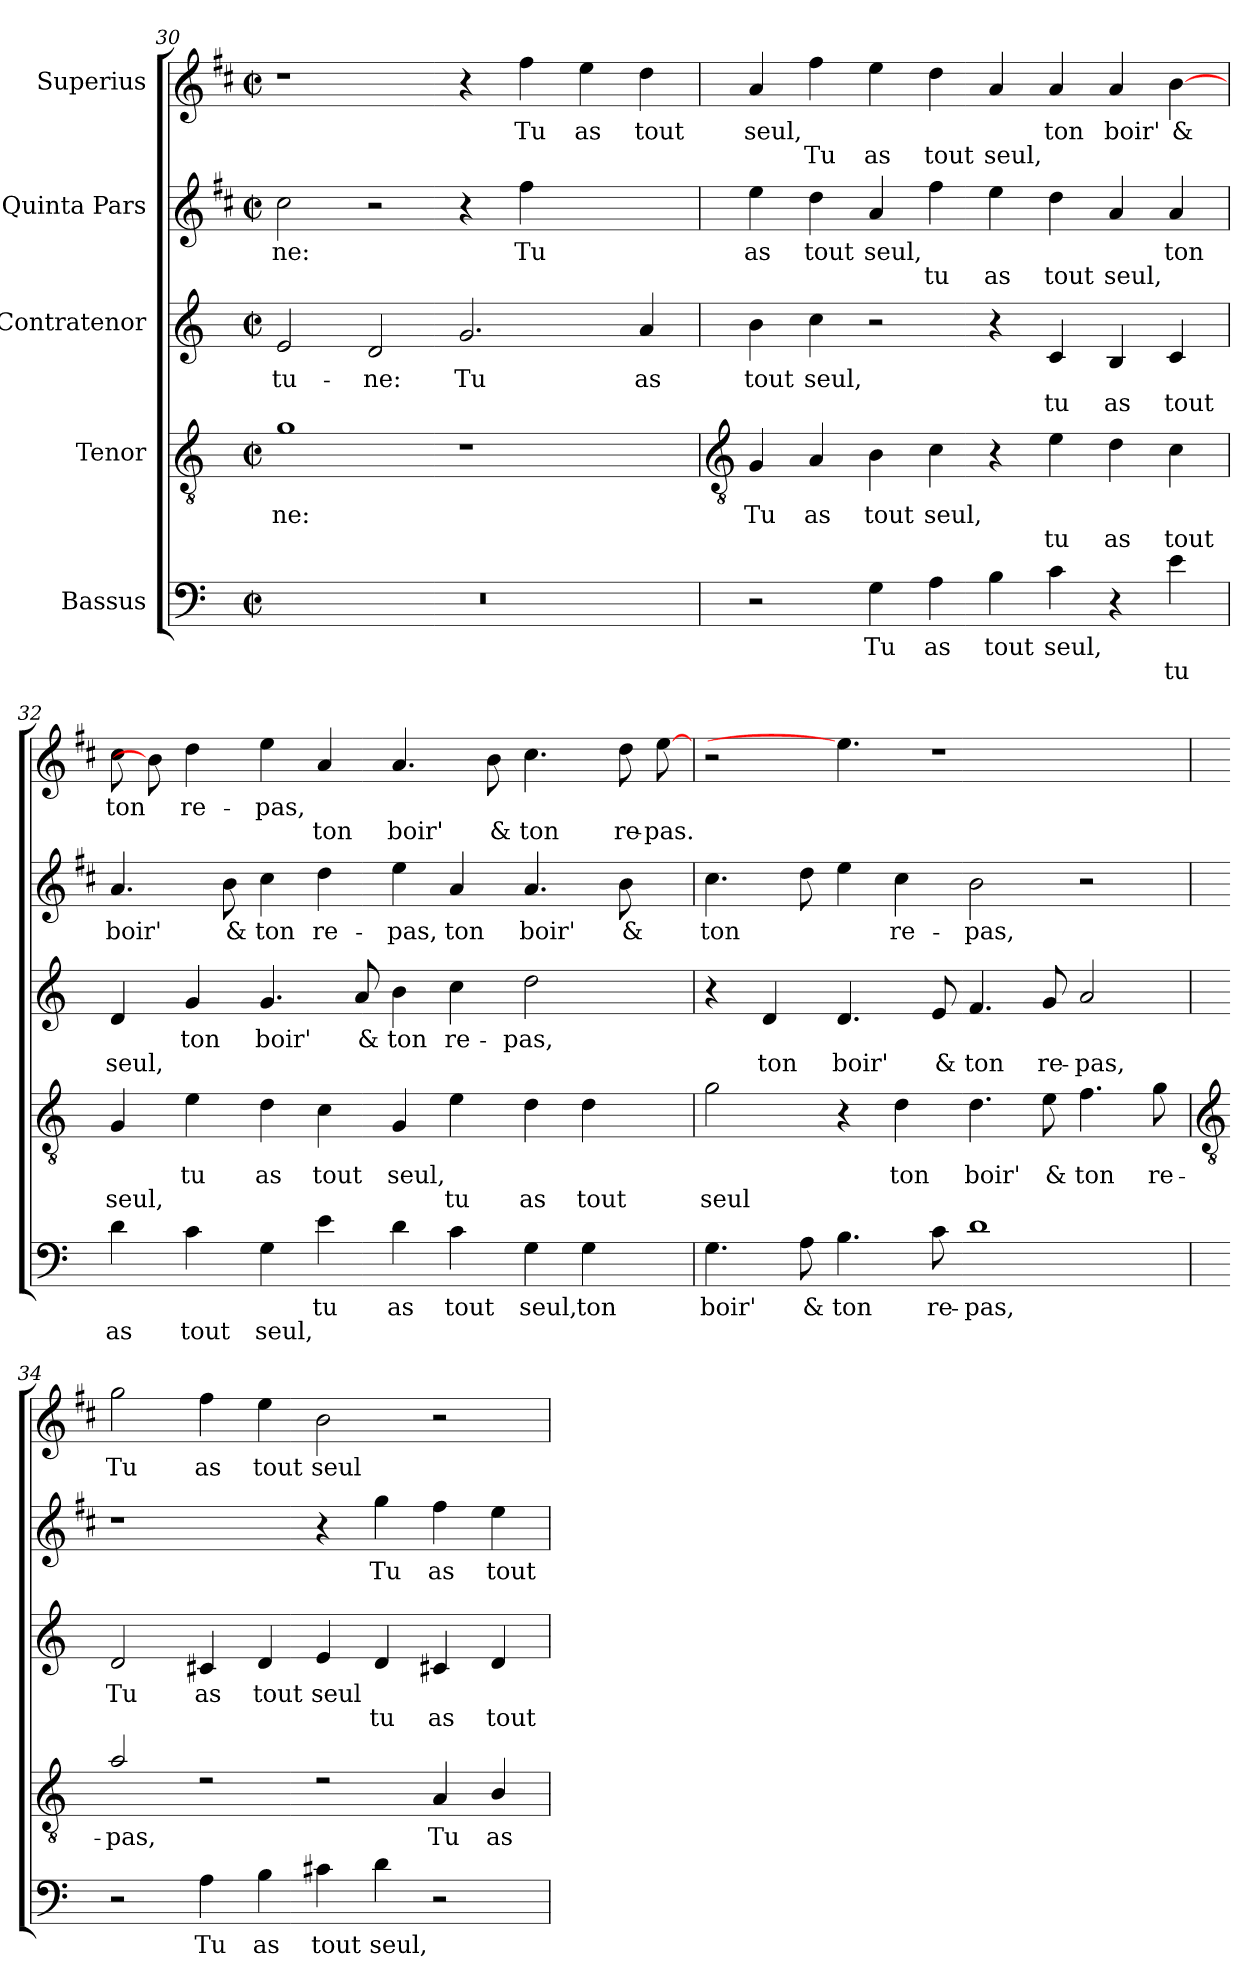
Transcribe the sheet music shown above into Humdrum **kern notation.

**kern	**text	**text	**kern	**text	**text	**kern	**text	**text	**kern	**text	**text	**kern	**text	**text
*part5	*part5	*part5	*part4	*part4	*part4	*part3	*part3	*part3	*part2	*part2	*part2	*part1	*part1	*part1
*staff5	*staff5	*staff5	*staff4	*staff4	*staff4	*staff3	*staff3	*staff3	*staff2	*staff2	*staff2	*staff1	*staff1	*staff1
*I"Bassus	*	*	*I"Tenor	*	*	*I"Contratenor	*	*	*I"Quinta Pars	*	*	*I"Superius	*	*
*clefF4	*	*	*clefGv2	*	*	*clefG2	*	*	*clefG2	*	*	*clefG2	*	*
*	*	*	*	*	*	*	*	*	*ITrd1c2	*	*	*ITrd1c2	*	*
*k[]	*	*	*k[]	*	*	*k[]	*	*	*k[]	*	*	*k[]	*	*
*C:	*	*	*C:	*	*	*C:	*	*	*C:	*	*	*C:	*	*
*M4/2	*	*	*M4/2	*	*	*M4/2	*	*	*M4/2	*	*	*M4/2	*	*
*met(c|)	*	*	*met(c|)	*	*	*met(c|)	*	*	*met(c|)	*	*	*met(c|)	*	*
=30	=30	=30	=30	=30	=30	=30	=30	=30	=30	=30	=30	=30	=30	=30
!	!	!	!	!LO:LY:b	!	!	!LO:LY:b	!	!	!LO:LY:b	!	!	!	!
0r	.	.	1g	-ne:	.	2e	-tu-	.	2b	-ne:	.	1r	.	.
!	!	!	!	!	!	!	!LO:LY:b	!	!	!	!	!	!	!
.	.	.	.	.	.	2d	-ne:	.	2r	.	.	.	.	.
!	!	!	!	!	!	!	!LO:LY:b	!	!	!	!	!	!	!
.	.	.	1r	.	.	2.g	Tu	.	4r	.	.	4r	.	.
!	!	!	!	!	!	!	!	!	!	!LO:LY:b	!	!	!LO:LY:b	!
.	.	.	.	.	.	.	.	.	4ee	Tu	.	4ee	Tu	.
!	!	!	!	!	!	!	!	!	!	!	!	!	!LO:LY:b	!
.	.	.	.	.	.	.	.	.	2ryy	.	.	4dd	as	.
!	!	!	!	!	!	!	!LO:LY:b	!	!	!	!	!	!LO:LY:b	!
.	.	.	.	.	.	4a	as	.	.	.	.	4cc	tout	.
!!LO:LB:g=z
=31	=31	=31	=31	=31	=31	=31	=31	=31	=31	=31	=31	=31	=31	=31
*	*	*	*clefGv2	*	*	*	*	*	*	*	*	*	*	*
!	!	!	!	!LO:LY:b	!	!	!LO:LY:b	!	!	!LO:LY:b	!	!	!LO:LY:b	!
2r	.	.	4G	Tu	.	4b	tout	.	4dd	as	.	4g	seul,	.
!	!	!	!	!LO:LY:b	!	!	!LO:LY:b	!	!	!LO:LY:b	!	!	!	!LO:LY:b
.	.	.	4A	as	.	4cc	seul,	.	4cc	tout	.	4ee	.	Tu
!	!LO:LY:b	!	!	!LO:LY:b	!	!	!	!	!	!LO:LY:b	!	!	!	!LO:LY:b
4G	Tu	.	4B	tout	.	2r	.	.	4g	seul,	.	4dd	.	as
!	!LO:LY:b	!	!	!LO:LY:b	!	!	!	!	!	!	!LO:LY:b	!	!	!LO:LY:b
4A	as	.	4c	seul,	.	.	.	.	4ee	.	tu	4cc	.	tout
!	!LO:LY:b	!	!	!	!	!	!	!	!	!	!LO:LY:b	!	!	!LO:LY:b
4B	tout	.	4r	.	.	4r	.	.	4dd	.	as	4g	.	seul,
!	!LO:LY:b	!	!	!	!LO:LY:b	!	!	!LO:LY:b	!	!	!LO:LY:b	!	!LO:LY:b	!
4c	seul,	.	4e	.	tu	4c	.	tu	4cc	.	tout	4g	ton	.
!	!	!	!	!	!LO:LY:b	!	!	!LO:LY:b	!	!	!LO:LY:b	!	!LO:LY:b	!
4r	.	.	4d	.	as	4B	.	as	4g	.	seul,	4g	boir'	.
!	!	!LO:LY:b	!	!	!LO:LY:b	!	!	!LO:LY:b	!	!LO:LY:b	!	!	!LO:LY:b	!
4e	.	tu	4c	.	tout	4c	.	tout	4g	ton	.	[4a	&	.
=32	=32	=32	=32	=32	=32	=32	=32	=32	=32	=32	=32	=32	=32	=32
!	!	!LO:LY:b	!	!	!LO:LY:b	!	!	!LO:LY:b	!	!LO:LY:b	!	!	!LO:LY:b	!
4d	.	as	4G	.	seul,	4d	.	seul,	4.g	boir'	.	8b	ton	.
.	.	.	.	.	.	.	.	.	.	.	.	8a]	.	.
!	!	!LO:LY:b	!	!LO:LY:b	!	!	!LO:LY:b	!	!	!	!	!	!LO:LY:b	!
4c	.	tout	4e	tu	.	4g	ton	.	.	.	.	4cc	re-	.
!	!	!	!	!	!	!	!	!	!	!LO:LY:b	!	!	!	!
.	.	.	.	.	.	.	.	.	8a	&	.	.	.	.
!	!	!LO:LY:b	!	!LO:LY:b	!	!	!LO:LY:b	!	!	!LO:LY:b	!	!	!LO:LY:b	!
4G	.	seul,	4d	as	.	4.g	boir'	.	4b	ton	.	4dd	-pas,	.
!	!LO:LY:b	!	!	!LO:LY:b	!	!	!	!	!	!LO:LY:b	!	!	!	!LO:LY:b
4e	tu	.	4c	tout	.	.	.	.	4cc	re-	.	4g	.	ton
!	!	!	!	!	!	!	!LO:LY:b	!	!	!	!	!	!	!
.	.	.	.	.	.	8a	&	.	.	.	.	.	.	.
!	!LO:LY:b	!	!	!LO:LY:b	!	!	!LO:LY:b	!	!	!LO:LY:b	!	!	!	!LO:LY:b
4d	as	.	4G	seul,	.	4b	ton	.	4dd	-pas,	.	4.g	.	boir'
!	!LO:LY:b	!	!	!	!LO:LY:b	!	!LO:LY:b	!	!	!LO:LY:b	!	!	!	!
4c	tout	.	4e	.	tu	4cc	re-	.	4g	ton	.	.	.	.
!	!	!	!	!	!	!	!	!	!	!	!	!	!	!LO:LY:b
.	.	.	.	.	.	.	.	.	.	.	.	8a	.	&
!	!LO:LY:b	!	!	!	!LO:LY:b	!	!LO:LY:b	!	!	!LO:LY:b	!	!	!	!LO:LY:b
4G	seul,	.	4d	.	as	2dd	-pas,	.	4.g	boir'	.	4.b	.	ton
!	!LO:LY:b	!	!	!	!LO:LY:b	!	!	!	!	!	!	!	!	!
4G	ton	.	4d	.	tout	.	.	.	.	.	.	.	.	.
!	!	!	!	!	!	!	!	!	!	!LO:LY:b	!	!	!	!LO:LY:b
.	.	.	.	.	.	.	.	.	8a	&	.	8cc	.	re-
!	!	!	!	!	!	!	!	!	!	!	!	!	!	!LO:LY:b
8ryy	.	.	8ryy	.	.	8ryy	.	.	8ryy	.	.	[8dd	.	-pas.
=33	=33	=33	=33	=33	=33	=33	=33	=33	=33	=33	=33	=33	=33	=33
!	!LO:LY:b	!	!	!	!LO:LY:b	!	!	!	!	!LO:LY:b	!	!	!	!
4.G	boir'	.	2g	.	seul	4r	.	.	4.b	ton	.	2r	.	.
!	!	!	!	!	!	!	!	!LO:LY:b	!	!	!	!	!	!
.	.	.	.	.	.	4d	.	ton	.	.	.	.	.	.
!	!LO:LY:b	!	!	!	!	!	!	!	!	!	!	!	!	!
8A	&	.	.	.	.	.	.	.	8cc	.	.	.	.	.
!	!LO:LY:b	!	!	!	!	!	!	!LO:LY:b	!	!	!	!	!	!
4.B	ton	.	4r	.	.	4.d	.	boir'	4dd	.	.	4.dd]	.	.
!	!	!	!	!LO:LY:b	!	!	!	!	!	!LO:LY:b	!	!	!	!
.	.	.	4d	ton	.	.	.	.	4b	re-	.	.	.	.
!	!LO:LY:b	!	!	!	!	!	!	!LO:LY:b	!	!	!	!	!	!
8c	re-	.	.	.	.	8e	.	&	.	.	.	1r	.	.
!	!LO:LY:b	!	!	!LO:LY:b	!	!	!	!LO:LY:b	!	!LO:LY:b	!	!	!	!
1d	-pas,	.	4.d	boir'	.	4.f	.	ton	2a	-pas,	.	.	.	.
!	!	!	!	!LO:LY:b	!	!	!	!LO:LY:b	!	!	!	!	!	!
.	.	.	8e	&	.	8g	.	re-	.	.	.	.	.	.
!	!	!	!	!LO:LY:b	!	!	!	!LO:LY:b	!	!	!	!	!	!
.	.	.	4.f	ton	.	2a	.	-pas,	2r	.	.	.	.	.
!	!	!	!	!LO:LY:b	!	!	!	!	!	!	!	!	!	!
.	.	.	8g	re-	.	.	.	.	.	.	.	8ryy	.	.
!!LO:LB:g=z
=34	=34	=34	=34	=34	=34	=34	=34	=34	=34	=34	=34	=34	=34	=34
*	*	*	*clefGv2	*	*	*	*	*	*	*	*	*	*	*
!	!	!	!	!LO:LY:b	!	!	!LO:LY:b	!	!	!	!	!	!LO:LY:b	!
*	*	*	*^	*	*	*	*	*	*	*	*	*	*	*
2r	.	.	2a	0ryy	-pas,	.	2d	Tu	.	1r	.	.	2ff	Tu	.
!	!LO:LY:b	!	!	!	!	!	!	!LO:LY:b	!	!	!	!	!	!LO:LY:b	!
4A	Tu	.	2r	.	.	.	4c#X	as	.	.	.	.	4ee	as	.
!	!LO:LY:b	!	!	!	!	!	!	!LO:LY:b	!	!	!	!	!	!LO:LY:b	!
4B	as	.	.	.	.	.	4d	tout	.	.	.	.	4dd	tout	.
!	!LO:LY:b	!	!	!	!	!	!	!LO:LY:b	!	!	!	!	!	!LO:LY:b	!
4c#X	tout	.	2r	.	.	.	4e	seul	.	4r	.	.	2a	seul	.
!	!LO:LY:b	!	!	!	!	!	!	!	!LO:LY:b	!	!LO:LY:b	!	!	!	!
4d	seul,	.	.	.	.	.	4d	.	tu	4ff	Tu	.	.	.	.
!	!	!	!	!	!LO:LY:b	!	!	!	!LO:LY:b	!	!LO:LY:b	!	!	!	!
2r	.	.	4A	.	Tu	.	4c#X	.	as	4ee	as	.	2r	.	.
!	!	!	!	!	!LO:LY:b	!	!	!	!LO:LY:b	!	!LO:LY:b	!	!	!	!
.	.	.	4B	.	as	.	4d	.	tout	4dd	tout	.	.	.	.
*	*	*	*v	*v	*	*	*	*	*	*	*	*	*	*	*
=	=	=	=	=	=	=	=	=	=	=	=	=	=	=
*-	*-	*-	*-	*-	*-	*-	*-	*-	*-	*-	*-	*-	*-	*-
